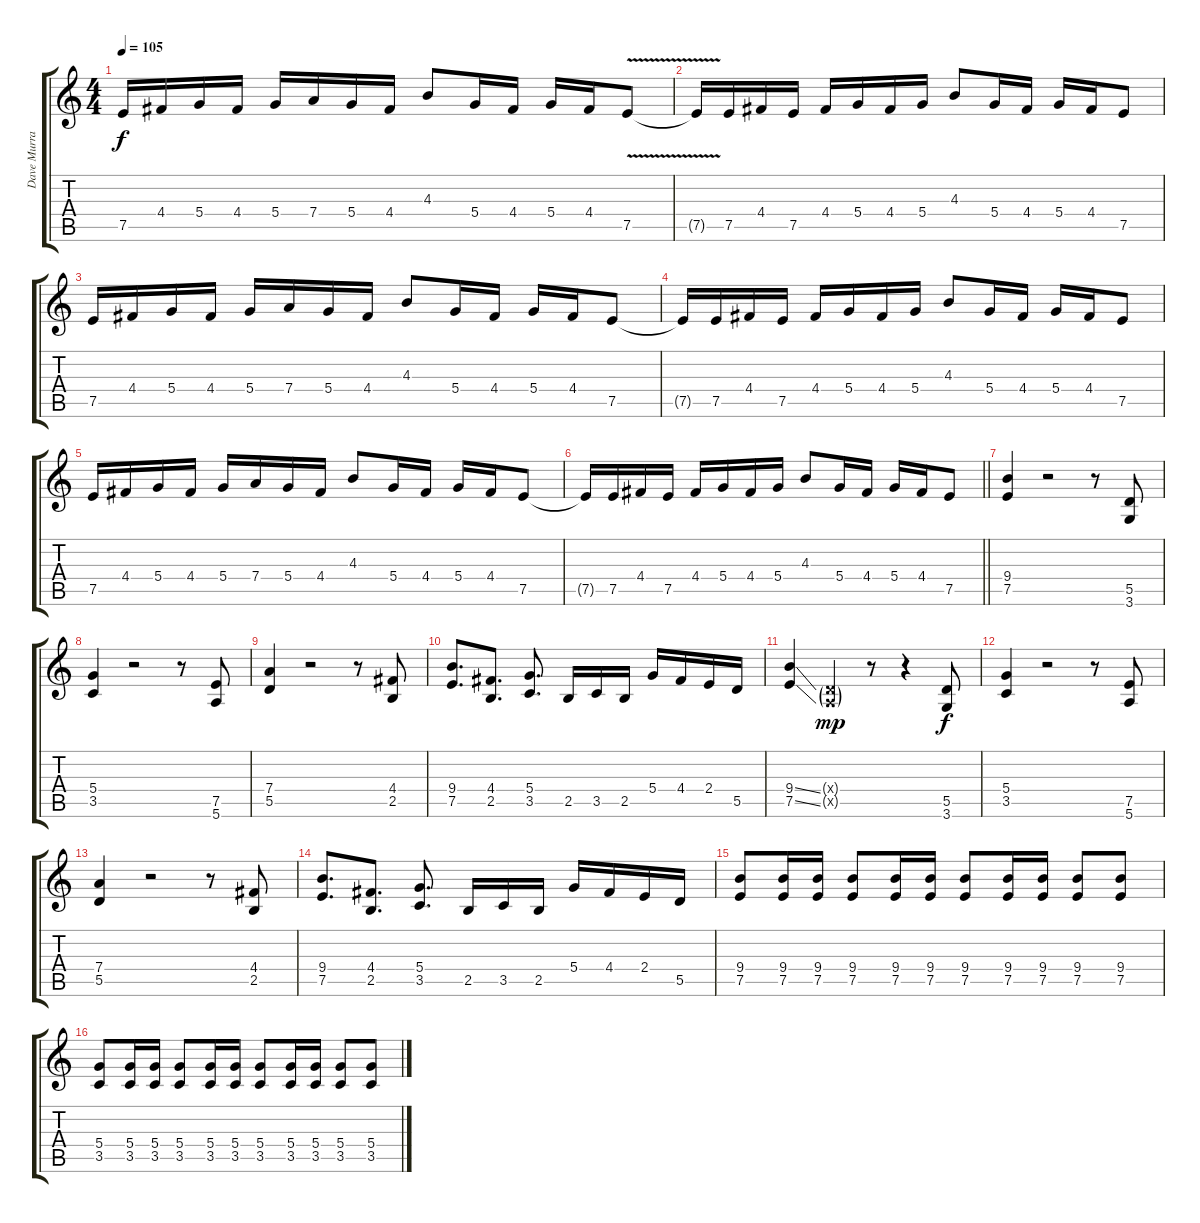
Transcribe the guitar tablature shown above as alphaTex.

\track ("Dave Murray" "Dave Murra") {instrument overdrivenguitar}
\staff {score tabs}
\tuning (E4 B3 G3 D3 A2 E2) {hide}
\ts (4 4)
\tempo 105
\clef g2
\ks c
7.5.16{dy f} 4.4.16 5.4.16 4.4.16 5.4.16 7.4.16 5.4.16 4.4.16 4.3.8 5.4.16 4.4.16 5.4.16 4.4.16 7.5{v}.8 |
7.5{t}.16 7.5.16 4.4.16 7.5.16 4.4.16 5.4.16 4.4.16 5.4.16 4.3.8 5.4.16 4.4.16 5.4.16 4.4.16 7.5.8 |
7.5.16 4.4.16 5.4.16 4.4.16 5.4.16 7.4.16 5.4.16 4.4.16 4.3.8 5.4.16 4.4.16 5.4.16 4.4.16 7.5.8 |
7.5{t}.16 7.5.16 4.4.16 7.5.16 4.4.16 5.4.16 4.4.16 5.4.16 4.3.8 5.4.16 4.4.16 5.4.16 4.4.16 7.5.8 |
7.5.16 4.4.16 5.4.16 4.4.16 5.4.16 7.4.16 5.4.16 4.4.16 4.3.8 5.4.16 4.4.16 5.4.16 4.4.16 7.5.8 |
\barLineRight lightlight
7.5{t}.16 7.5.16 4.4.16 7.5.16 4.4.16 5.4.16 4.4.16 5.4.16 4.3.8 5.4.16 4.4.16 5.4.16 4.4.16 7.5.8 |
(9.4 7.5).4 r.2 r.8 (5.5 3.6).8 |
(5.4 3.5).4 r.2 r.8 (7.5 5.6).8 |
(7.4 5.5).4 r.2 r.8 (4.4 2.5).8 |
(9.4 7.5).8{d} (4.4 2.5).8{d} (5.4 3.5).8{d} 2.5.16 3.5.16 2.5.16 5.4.16 4.4.16 2.4.16 5.5.16 |
(9.4{ss} 7.5{ss}).4 (0.4{g x} 0.5{g x}).4{dy mp} r.8 r.4 (5.5 3.6).8{dy f} |
(5.4 3.5).4 r.2 r.8 (7.5 5.6).8 |
(7.4 5.5).4 r.2 r.8 (4.4 2.5).8 |
(9.4 7.5).8{d} (4.4 2.5).8{d} (5.4 3.5).8{d} 2.5.16 3.5.16 2.5.16 5.4.16 4.4.16 2.4.16 5.5.16 |
(9.4 7.5).8 (9.4 7.5).16 (9.4 7.5).16 (9.4 7.5).8 (9.4 7.5).16 (9.4 7.5).16 (9.4 7.5).8 (9.4 7.5).16 (9.4 7.5).16 (9.4 7.5).8 (9.4 7.5).8 |
(5.4 3.5).8 (5.4 3.5).16 (5.4 3.5).16 (5.4 3.5).8 (5.4 3.5).16 (5.4 3.5).16 (5.4 3.5).8 (5.4 3.5).16 (5.4 3.5).16 (5.4 3.5).8 (5.4 3.5).8
